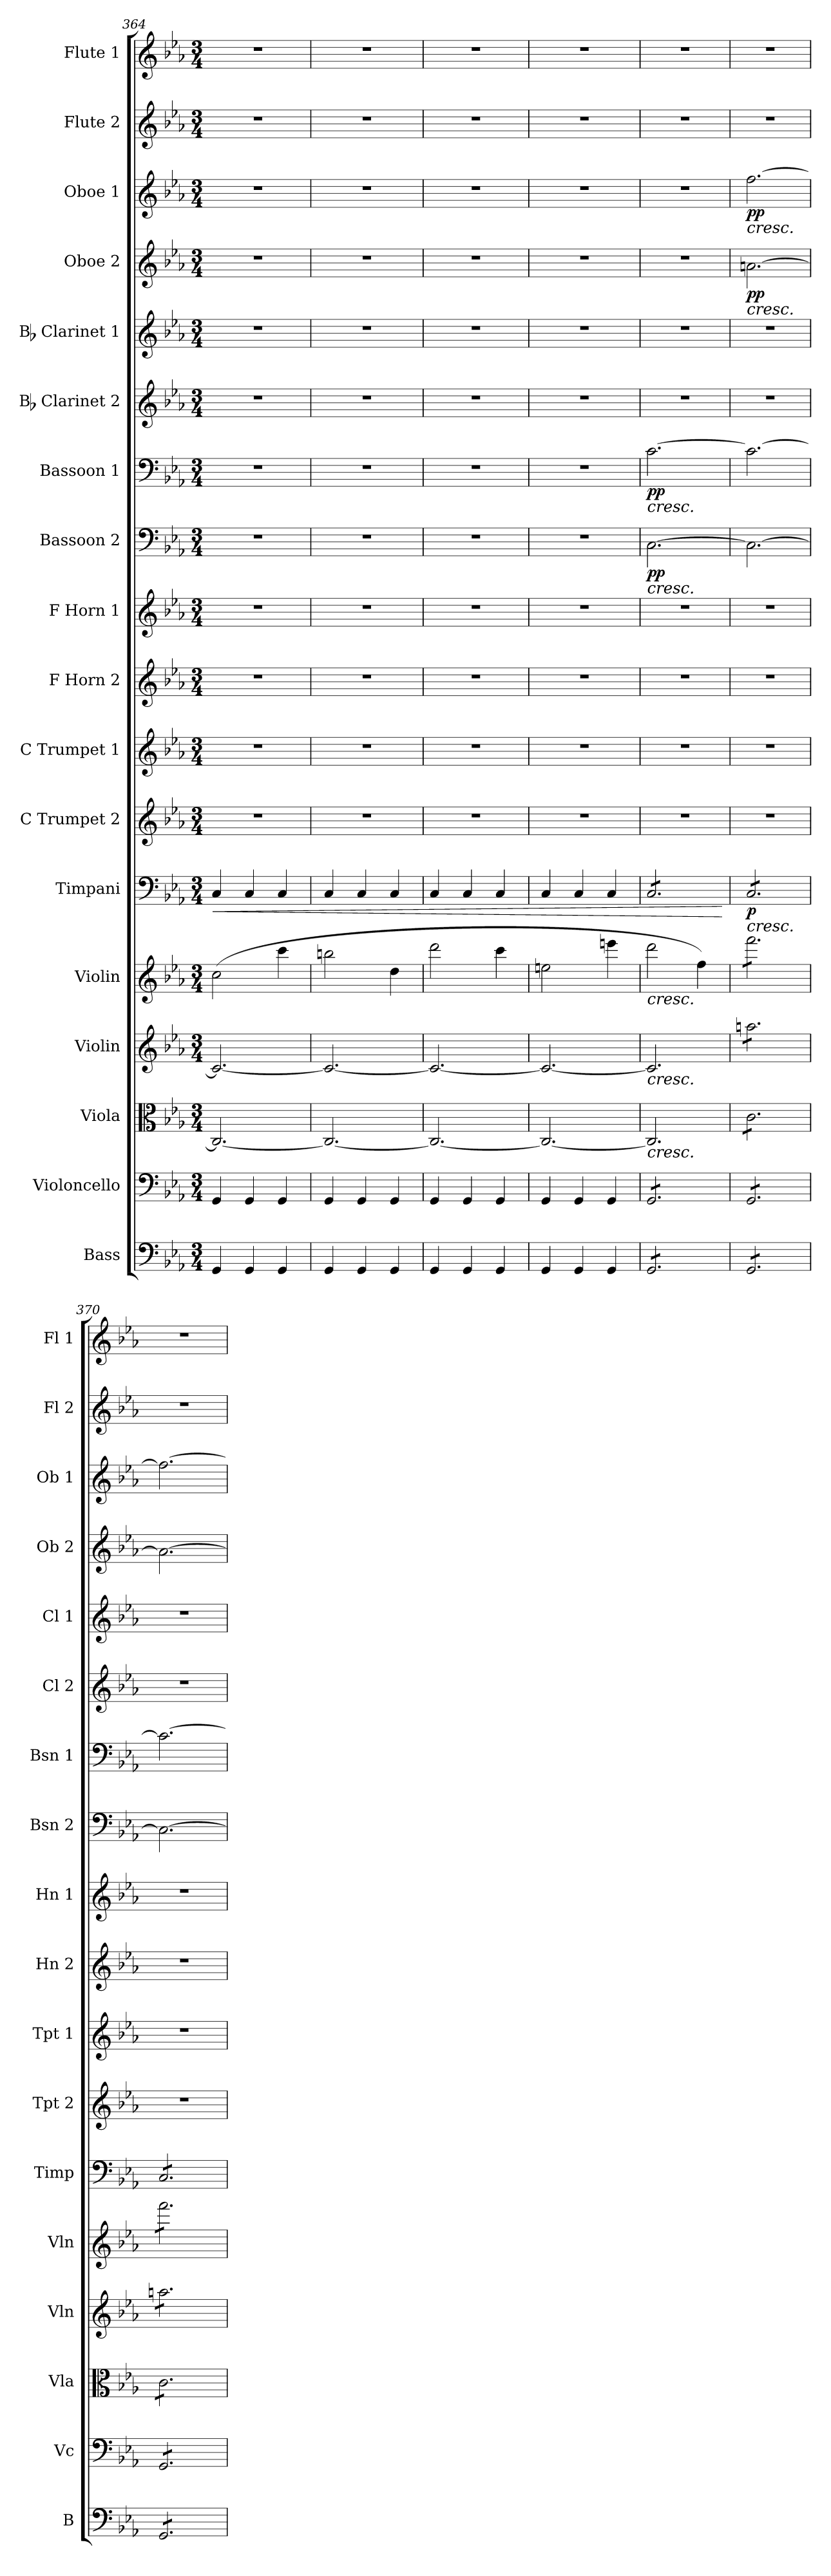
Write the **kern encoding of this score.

**kern	**kern	**kern	**kern	**kern	**kern	**dynam	**kern	**kern	**kern	**kern	**kern	**dynam	**kern	**dynam	**kern	**kern	**kern	**dynam	**kern	**dynam	**kern	**kern
*part18	*part17	*part16	*part15	*part14	*part13	*part13	*part12	*part11	*part10	*part9	*part8	*part8	*part7	*part7	*part6	*part5	*part4	*part4	*part3	*part3	*part2	*part1
*staff18	*staff17	*staff16	*staff15	*staff14	*staff13	*staff13	*staff12	*staff11	*staff10	*staff9	*staff8	*staff8	*staff7	*staff7	*staff6	*staff5	*staff4	*staff4	*staff3	*staff3	*staff2	*staff1
*I"Bass	*I"Violoncello	*I"Viola	*I"Violin	*I"Violin	*I"Timpani	*	*I"C Trumpet 2	*I"C Trumpet 1	*I"F Horn 2	*I"F Horn 1	*I"Bassoon 2	*	*I"Bassoon 1	*	*I"Bb Clarinet 2	*I"Bb Clarinet 1	*I"Oboe 2	*	*I"Oboe 1	*	*I"Flute 2	*I"Flute 1
*I'B	*I'Vc	*I'Vla	*I'Vln	*I'Vln	*I'Timp	*	*I'Tpt 2	*I'Tpt 1	*I'Hn 2	*I'Hn 1	*I'Bsn 2	*	*I'Bsn 1	*	*I'Cl 2	*I'Cl 1	*I'Ob 2	*	*I'Ob 1	*	*I'Fl 2	*I'Fl 1
*clefF4	*clefF4	*clefC3	*clefG2	*clefG2	*clefF4	*	*clefG2	*clefG2	*clefG2	*clefG2	*clefF4	*	*clefF4	*	*clefG2	*clefG2	*clefG2	*	*clefG2	*	*clefG2	*clefG2
*ITrd7c12	*	*	*	*	*	*	*	*	*ITrd4c7	*ITrd4c7	*	*	*	*	*ITrd1c2	*ITrd1c2	*	*	*	*	*	*
*k[b-e-a-]	*k[b-e-a-]	*k[b-e-a-]	*k[b-e-a-]	*k[b-e-a-]	*k[b-e-a-]	*	*k[b-e-a-]	*k[b-e-a-]	*k[b-e-a-d-]	*k[b-e-a-d-]	*k[b-e-a-]	*	*k[b-e-a-]	*	*k[b-e-a-d-g-]	*k[b-e-a-d-g-]	*k[b-e-a-]	*	*k[b-e-a-]	*	*k[b-e-a-]	*k[b-e-a-]
*M3/4	*M3/4	*M3/4	*M3/4	*M3/4	*M3/4	*	*M3/4	*M3/4	*M3/4	*M3/4	*M3/4	*	*M3/4	*	*M3/4	*M3/4	*M3/4	*	*M3/4	*	*M3/4	*M3/4
=364	=364	=364	=364	=364	=364	=364	=364	=364	=364	=364	=364	=364	=364	=364	=364	=364	=364	=364	=364	=364	=364	=364
!	!	!	!	!	!	!LO:HP:b	!	!	!	!	!	!	!	!	!	!	!	!	!	!	!	!
4GGG	4GG	2.C_	2.c_	(2cc	4C	<	2.r	2.r	2.r	2.r	2.r	.	2.r	.	2.r	2.r	2.r	.	2.r	.	2.r	2.r
4GGG	4GG	.	.	.	4C	.	.	.	.	.	.	.	.	.	.	.	.	.	.	.	.	.
4GGG	4GG	.	.	4ccc	4C	.	.	.	.	.	.	.	.	.	.	.	.	.	.	.	.	.
=365	=365	=365	=365	=365	=365	=365	=365	=365	=365	=365	=365	=365	=365	=365	=365	=365	=365	=365	=365	=365	=365	=365
4GGG	4GG	2.C_	2.c_	2bbn	4C	.	2.r	2.r	2.r	2.r	2.r	.	2.r	.	2.r	2.r	2.r	.	2.r	.	2.r	2.r
4GGG	4GG	.	.	.	4C	.	.	.	.	.	.	.	.	.	.	.	.	.	.	.	.	.
4GGG	4GG	.	.	4dd	4C	.	.	.	.	.	.	.	.	.	.	.	.	.	.	.	.	.
=366	=366	=366	=366	=366	=366	=366	=366	=366	=366	=366	=366	=366	=366	=366	=366	=366	=366	=366	=366	=366	=366	=366
4GGG	4GG	2.C_	2.c_	2ddd	4C	.	2.r	2.r	2.r	2.r	2.r	.	2.r	.	2.r	2.r	2.r	.	2.r	.	2.r	2.r
4GGG	4GG	.	.	.	4C	.	.	.	.	.	.	.	.	.	.	.	.	.	.	.	.	.
4GGG	4GG	.	.	4ccc	4C	.	.	.	.	.	.	.	.	.	.	.	.	.	.	.	.	.
=367	=367	=367	=367	=367	=367	=367	=367	=367	=367	=367	=367	=367	=367	=367	=367	=367	=367	=367	=367	=367	=367	=367
4GGG	4GG	2.C_	2.c_	2een	4C	.	2.r	2.r	2.r	2.r	2.r	.	2.r	.	2.r	2.r	2.r	.	2.r	.	2.r	2.r
4GGG	4GG	.	.	.	4C	.	.	.	.	.	.	.	.	.	.	.	.	.	.	.	.	.
4GGG	4GG	.	.	4eeen	4C	.	.	.	.	.	.	.	.	.	.	.	.	.	.	.	.	.
=368	=368	=368	=368	=368	=368	=368	=368	=368	=368	=368	=368	=368	=368	=368	=368	=368	=368	=368	=368	=368	=368	=368
!	!	!	!	!	!	!	!	!	!	!	!	!	!LO:TX:b:i:t=cresc.	!	!	!	!	!	!	!	!	!
!	!	!	!	!	!	!	!	!	!	!	!LO:TX:b:i:t=cresc.	!	!	!	!	!	!	!	!	!	!	!
!	!	!	!	!LO:TX:b:i:t=cresc.	!	!	!	!	!	!	!	!	!	!	!	!	!	!	!	!	!	!
!	!	!	!LO:TX:b:i:t=cresc.	!	!	!	!	!	!	!	!	!	!	!	!	!	!	!	!	!	!	!
!	!	!LO:TX:b:i:t=cresc.	!	!	!	!	!	!	!	!	!	!	!	!	!	!	!	!	!	!	!	!
!	!LO:TX:b:i:t=cresc.	!	!	!	!	!	!	!	!	!	!	!	!	!	!	!	!	!	!	!	!	!
!LO:TX:b:i:t=cresc.	!	!	!	!	!	!	!	!	!	!	!	!	!	!	!	!	!	!	!	!	!	!
!	!	!	!	!	!	!	!	!	!	!	!	!LO:DY:b	!	!LO:DY:b	!	!	!	!	!	!	!	!
*tremolo	*	*	*	*	*	*	*	*	*	*	*	*	*	*	*	*	*	*	*	*	*	*
*	*tremolo	*	*	*	*	*	*	*	*	*	*	*	*	*	*	*	*	*	*	*	*	*
*	*	*	*	*	*tremolo	*	*	*	*	*	*	*	*	*	*	*	*	*	*	*	*	*
8GGGL	8GGL	2.C]	2.c]	2ddd	8CL	.	2.r	2.r	2.r	2.r	[2.C\	pp	[2.c\	pp	2.r	2.r	2.r	.	2.r	.	2.r	2.r
8GGG	8GG	.	.	.	8C	.	.	.	.	.	.	.	.	.	.	.	.	.	.	.	.	.
8GGG	8GG	.	.	.	8C	.	.	.	.	.	.	.	.	.	.	.	.	.	.	.	.	.
8GGG	8GG	.	.	.	8C	.	.	.	.	.	.	.	.	.	.	.	.	.	.	.	.	.
8GGG	8GG	.	.	4ff)	8C	.	.	.	.	.	.	.	.	.	.	.	.	.	.	.	.	.
8GGGJ	8GGJ	.	.	.	8CJ	.	.	.	.	.	.	.	.	.	.	.	.	.	.	.	.	.
.	.	.	.	.	.	[	.	.	.	.	.	.	.	.	.	.	.	.	.	.	.	.
=369	=369	=369	=369	=369	=369	=369	=369	=369	=369	=369	=369	=369	=369	=369	=369	=369	=369	=369	=369	=369	=369	=369
!	!	!	!	!	!	!	!	!	!	!	!	!	!	!	!	!	!	!	!LO:TX:b:i:t=cresc.	!	!	!
!	!	!	!	!	!	!	!	!	!	!	!	!	!	!	!	!	!LO:TX:b:i:t=cresc.	!	!	!	!	!
!	!	!	!	!	!LO:TX:b:i:t=cresc.	!	!	!	!	!	!	!	!	!	!	!	!	!	!	!	!	!
!	!	!	!	!	!	!LO:DY:b	!	!	!	!	!	!	!	!	!	!	!	!LO:DY:b	!	!LO:DY:b	!	!
*	*	*tremolo	*	*	*	*	*	*	*	*	*	*	*	*	*	*	*	*	*	*	*	*
*	*	*	*tremolo	*	*	*	*	*	*	*	*	*	*	*	*	*	*	*	*	*	*	*
*	*	*	*	*tremolo	*	*	*	*	*	*	*	*	*	*	*	*	*	*	*	*	*	*
8GGGL	8GGL	8cL	8aanL	8fffL	8CL	p	2.r	2.r	2.r	2.r	2.C\_	.	2.c\_	.	2.r	2.r	[2.an\	pp	[2.ff\	pp	2.r	2.r
8GGG	8GG	8c	8aan	8fff	8C	.	.	.	.	.	.	.	.	.	.	.	.	.	.	.	.	.
8GGG	8GG	8c	8aan	8fff	8C	.	.	.	.	.	.	.	.	.	.	.	.	.	.	.	.	.
8GGG	8GG	8c	8aan	8fff	8C	.	.	.	.	.	.	.	.	.	.	.	.	.	.	.	.	.
8GGG	8GG	8c	8aan	8fff	8C	.	.	.	.	.	.	.	.	.	.	.	.	.	.	.	.	.
8GGGJ	8GGJ	8cJ	8aanJ	8fffJ	8CJ	.	.	.	.	.	.	.	.	.	.	.	.	.	.	.	.	.
=370	=370	=370	=370	=370	=370	=370	=370	=370	=370	=370	=370	=370	=370	=370	=370	=370	=370	=370	=370	=370	=370	=370
8GGGL	8GGL	8cL	8aanL	8fffL	8CL	.	2.r	2.r	2.r	2.r	2.C\_	.	2.c\_	.	2.r	2.r	2.a\_	.	2.ff\_	.	2.r	2.r
8GGG	8GG	8c	8aan	8fff	8C	.	.	.	.	.	.	.	.	.	.	.	.	.	.	.	.	.
8GGG	8GG	8c	8aan	8fff	8C	.	.	.	.	.	.	.	.	.	.	.	.	.	.	.	.	.
8GGG	8GG	8c	8aan	8fff	8C	.	.	.	.	.	.	.	.	.	.	.	.	.	.	.	.	.
8GGG	8GG	8c	8aan	8fff	8C	.	.	.	.	.	.	.	.	.	.	.	.	.	.	.	.	.
8GGGJ	8GGJ	8cJ	8aanJ	8fffJ	8CJ	.	.	.	.	.	.	.	.	.	.	.	.	.	.	.	.	.
*	*	*	*	*	*Xtremolo	*	*	*	*	*	*	*	*	*	*	*	*	*	*	*	*	*
*	*	*	*	*Xtremolo	*	*	*	*	*	*	*	*	*	*	*	*	*	*	*	*	*	*
*	*	*	*Xtremolo	*	*	*	*	*	*	*	*	*	*	*	*	*	*	*	*	*	*	*
*	*	*Xtremolo	*	*	*	*	*	*	*	*	*	*	*	*	*	*	*	*	*	*	*	*
*	*Xtremolo	*	*	*	*	*	*	*	*	*	*	*	*	*	*	*	*	*	*	*	*	*
*Xtremolo	*	*	*	*	*	*	*	*	*	*	*	*	*	*	*	*	*	*	*	*	*	*
=	=	=	=	=	=	=	=	=	=	=	=	=	=	=	=	=	=	=	=	=	=	=
*-	*-	*-	*-	*-	*-	*-	*-	*-	*-	*-	*-	*-	*-	*-	*-	*-	*-	*-	*-	*-	*-	*-
